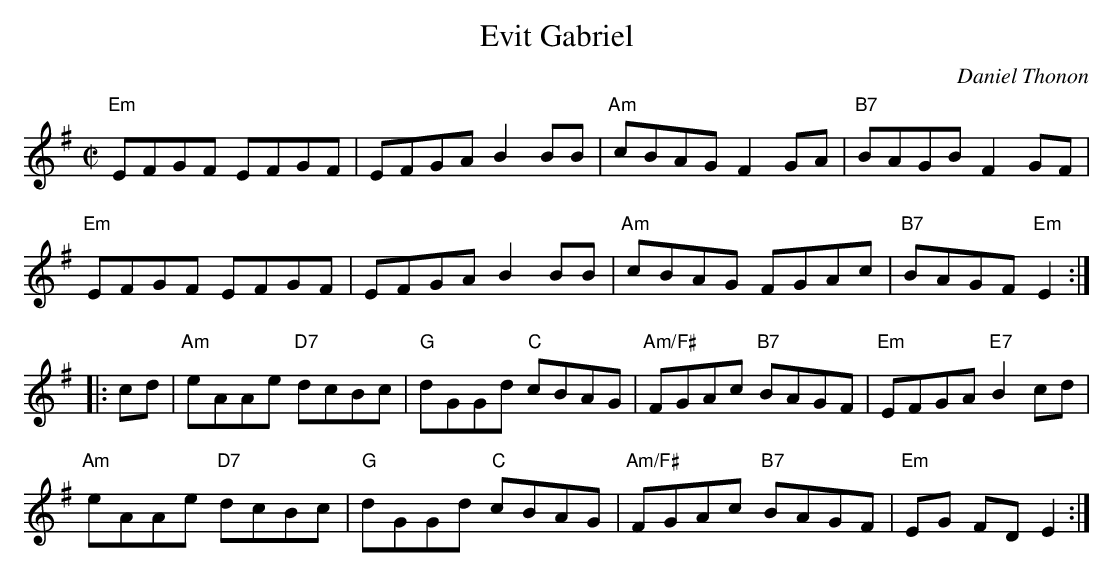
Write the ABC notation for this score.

X:1
T:Evit Gabriel
C: Daniel Thonon
M:C|
K:Em
"Em"EFGF EFGF | EFGA B2BB |"Am"cBAG F2GA |"B7"BAGB F2 GF |
"Em"EFGF EFGF | EFGA B2BB | "Am"cBAG FGAc | "B7"BAGF "Em"E2 :|
|: cd|"Am"eAAe "D7"dcBc | "G"dGGd "C"cBAG | "Am/F#"FGAc "B7"BAGF | "Em"EFGA "E7"B2cd |
"Am"eAAe "D7"dcBc | "G"dGGd "C"cBAG | "Am/F#"FGAc "B7"BAGF| "Em"EG FD E2 :|
